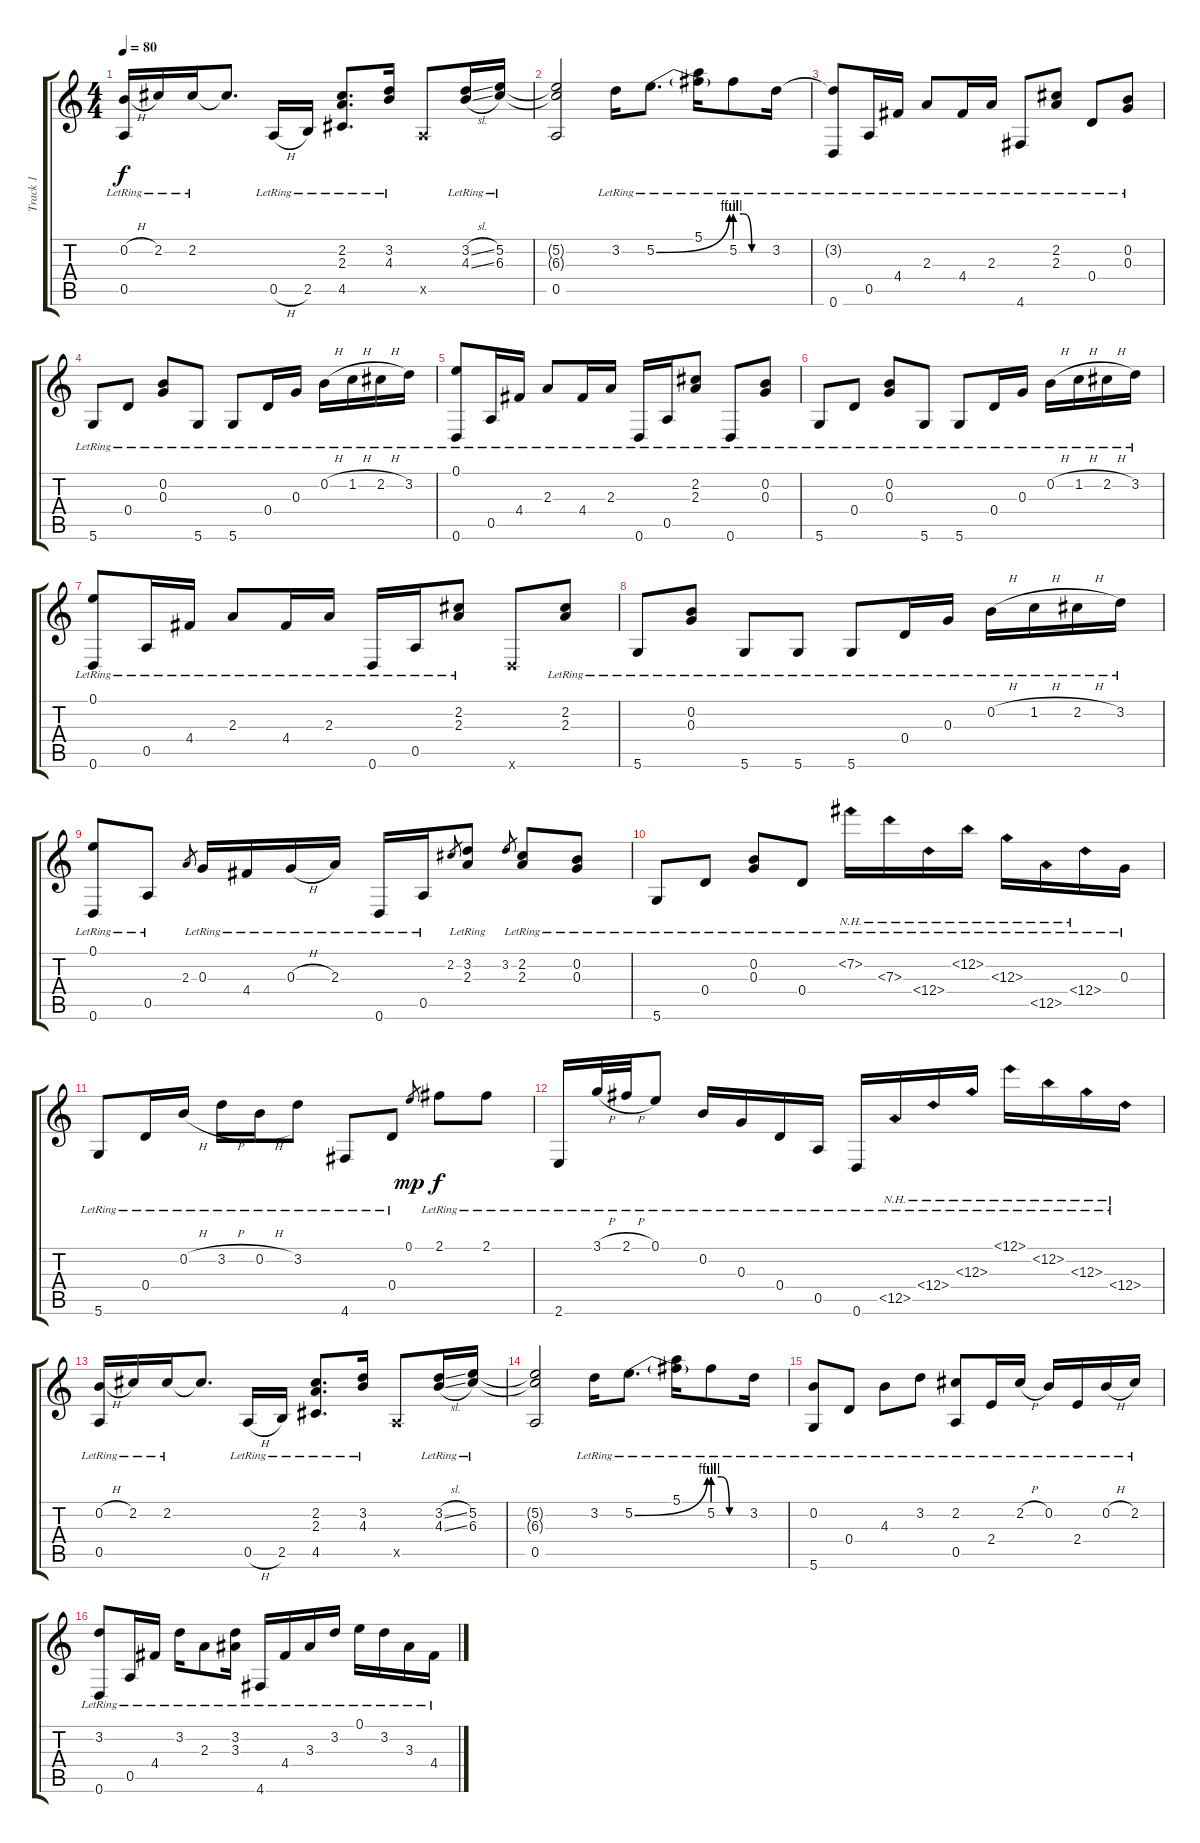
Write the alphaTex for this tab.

\track ("Track 1" "Track 1") {instrument acousticguitarsteel}
\staff {score tabs}
\tuning (E4 B3 G3 D3 A2 D2) {hide}
\ts (4 4)
\tempo 80
\clef g2
\ks c
(0.2{h lr} 0.5{lr}).16{dy f} 2.2{lr}.16 2.2{lr}.16 2.2{t}.8{d} 0.5{h lr}.16 2.5{lr}.16 (2.2{lr} 2.3{lr} 4.5{lr}).8{d} (3.2{lr} 4.3{lr}).16 0.5{x}.8 (3.2{sl lr} 4.3{sl lr}).16 (5.2{lr} 6.3{lr}).16 |
(5.2{t} 6.3{t} 0.5).2 3.2{lr}.16 5.2{be (bend 0 0 60 4) lr}.8{d} (5.1{lr} 5.2{t}).16 5.2{be (custom 0 4 15 4 30 0 60 0) lr}.8 3.2{lr}.16 |
(3.2{t} 0.6{lr}).8 0.5{lr}.16 4.4{lr}.16 2.3{lr}.8 4.4{lr}.16 2.3{lr}.16 4.6{lr}.8 (2.2{lr} 2.3{lr}).8 0.4{lr}.8 (0.2{lr} 0.3{lr}).8 |
5.6{lr}.8 0.4{lr}.8 (0.2{lr} 0.3{lr}).8 5.6{lr}.8 5.6{lr}.8 0.4{lr}.16 0.3{lr}.16 0.2{h lr}.16 1.2{h lr}.16 2.2{h lr}.16 3.2{lr}.16 |
(0.1{lr} 0.6{lr}).8 0.5{lr}.16 4.4{lr}.16 2.3{lr}.8 4.4{lr}.16 2.3{lr}.16 0.6{lr}.16 0.5{lr}.16 (2.2{lr} 2.3{lr}).8 0.6{lr}.8 (0.2{lr} 0.3{lr}).8 |
5.6{lr}.8 0.4{lr}.8 (0.2{lr} 0.3{lr}).8 5.6{lr}.8 5.6{lr}.8 0.4{lr}.16 0.3{lr}.16 0.2{h lr}.16 1.2{h lr}.16 2.2{h lr}.16 3.2{lr}.16 |
(0.1{lr} 0.6{lr}).8 0.5{lr}.16 4.4{lr}.16 2.3{lr}.8 4.4{lr}.16 2.3{lr}.16 0.6{lr}.16 0.5{lr}.16 (2.2{lr} 2.3{lr}).8 0.6{x}.8 (2.2{lr} 2.3{lr}).8 |
5.6{lr}.8 (0.2{lr} 0.3{lr}).8 5.6{lr}.8 5.6{lr}.8 5.6{lr}.8 0.4{lr}.16 0.3{lr}.16 0.2{h lr}.16 1.2{h lr}.16 2.2{h lr}.16 3.2{lr}.16 |
(0.1{lr} 0.6{lr}).8 0.5{lr}.8 2.3.8{gr} 0.3{lr}.16 4.4{lr}.16 0.3{h lr}.16 2.3{lr}.16 0.6{lr}.16 0.5{lr}.16 2.2.8{gr} (3.2{lr} 2.3{lr}).8 3.2.8{gr} (2.2{lr} 2.3{lr}).8 (0.2{lr} 0.3{lr}).8 |
5.6{lr}.8 0.4{lr}.8 (0.2{lr} 0.3{lr}).8 0.4{lr}.8 7.2{nh lr}.16 7.3{nh lr}.16 12.4{nh lr}.16 12.2{nh lr}.16 12.3{nh lr}.16 12.5{nh lr}.16 12.4{nh lr}.16 0.3{lr}.16 |
5.6{lr}.8 0.4{lr}.16 0.2{h lr}.16 3.2{h lr}.16 0.2{h lr}.16 3.2{lr}.8 4.6{lr}.8 0.4{lr}.8 0.1.8{gr dy mp} 2.1{lr}.8{dy f} 2.1{lr}.8 |
2.6{lr}.16 3.1{h lr}.32 2.1{h lr}.32 0.1{lr}.8 0.2{lr}.16 0.3{lr}.16 0.4{lr}.16 0.5{lr}.16 0.6{lr}.16 12.5{nh lr}.16 12.4{nh lr}.16 12.3{nh lr}.16 12.1{nh lr}.16 12.2{nh lr}.16 12.3{nh lr}.16 12.4{nh lr}.16 |
(0.2{h lr} 0.5{lr}).16 2.2{lr}.16 2.2{lr}.16 2.2{t}.8{d} 0.5{h lr}.16 2.5{lr}.16 (2.2{lr} 2.3{lr} 4.5{lr}).8{d} (3.2{lr} 4.3{lr}).16 0.5{x}.8 (3.2{sl lr} 4.3{sl lr}).16 (5.2{lr} 6.3{lr}).16 |
(5.2{t} 6.3{t} 0.5).2 3.2{lr}.16 5.2{be (bend 0 0 60 4) lr}.8{d} (5.1{lr} 5.2{t}).16 5.2{be (custom 0 4 15 4 30 0 60 0) lr}.8 3.2{lr}.16 |
(0.2{lr} 5.6{lr}).8 0.4{lr}.8 4.3{lr}.8 3.2{lr}.8 (2.2{lr} 0.5{lr}).8 2.4{lr}.16 2.2{h lr}.16 0.2{lr}.16 2.4{lr}.16 0.2{h lr}.16 2.2{lr}.16 |
(3.2{lr} 0.6{lr}).8 0.5{lr}.16 4.4{lr}.16 3.2{lr}.16 2.3{lr}.8 (3.2{lr} 3.3{lr}).16 4.6{lr}.16 4.4{lr}.16 3.3{lr}.16 3.2{lr}.16 0.1{lr}.16 3.2{lr}.16 3.3{lr}.16 4.4{lr}.16
